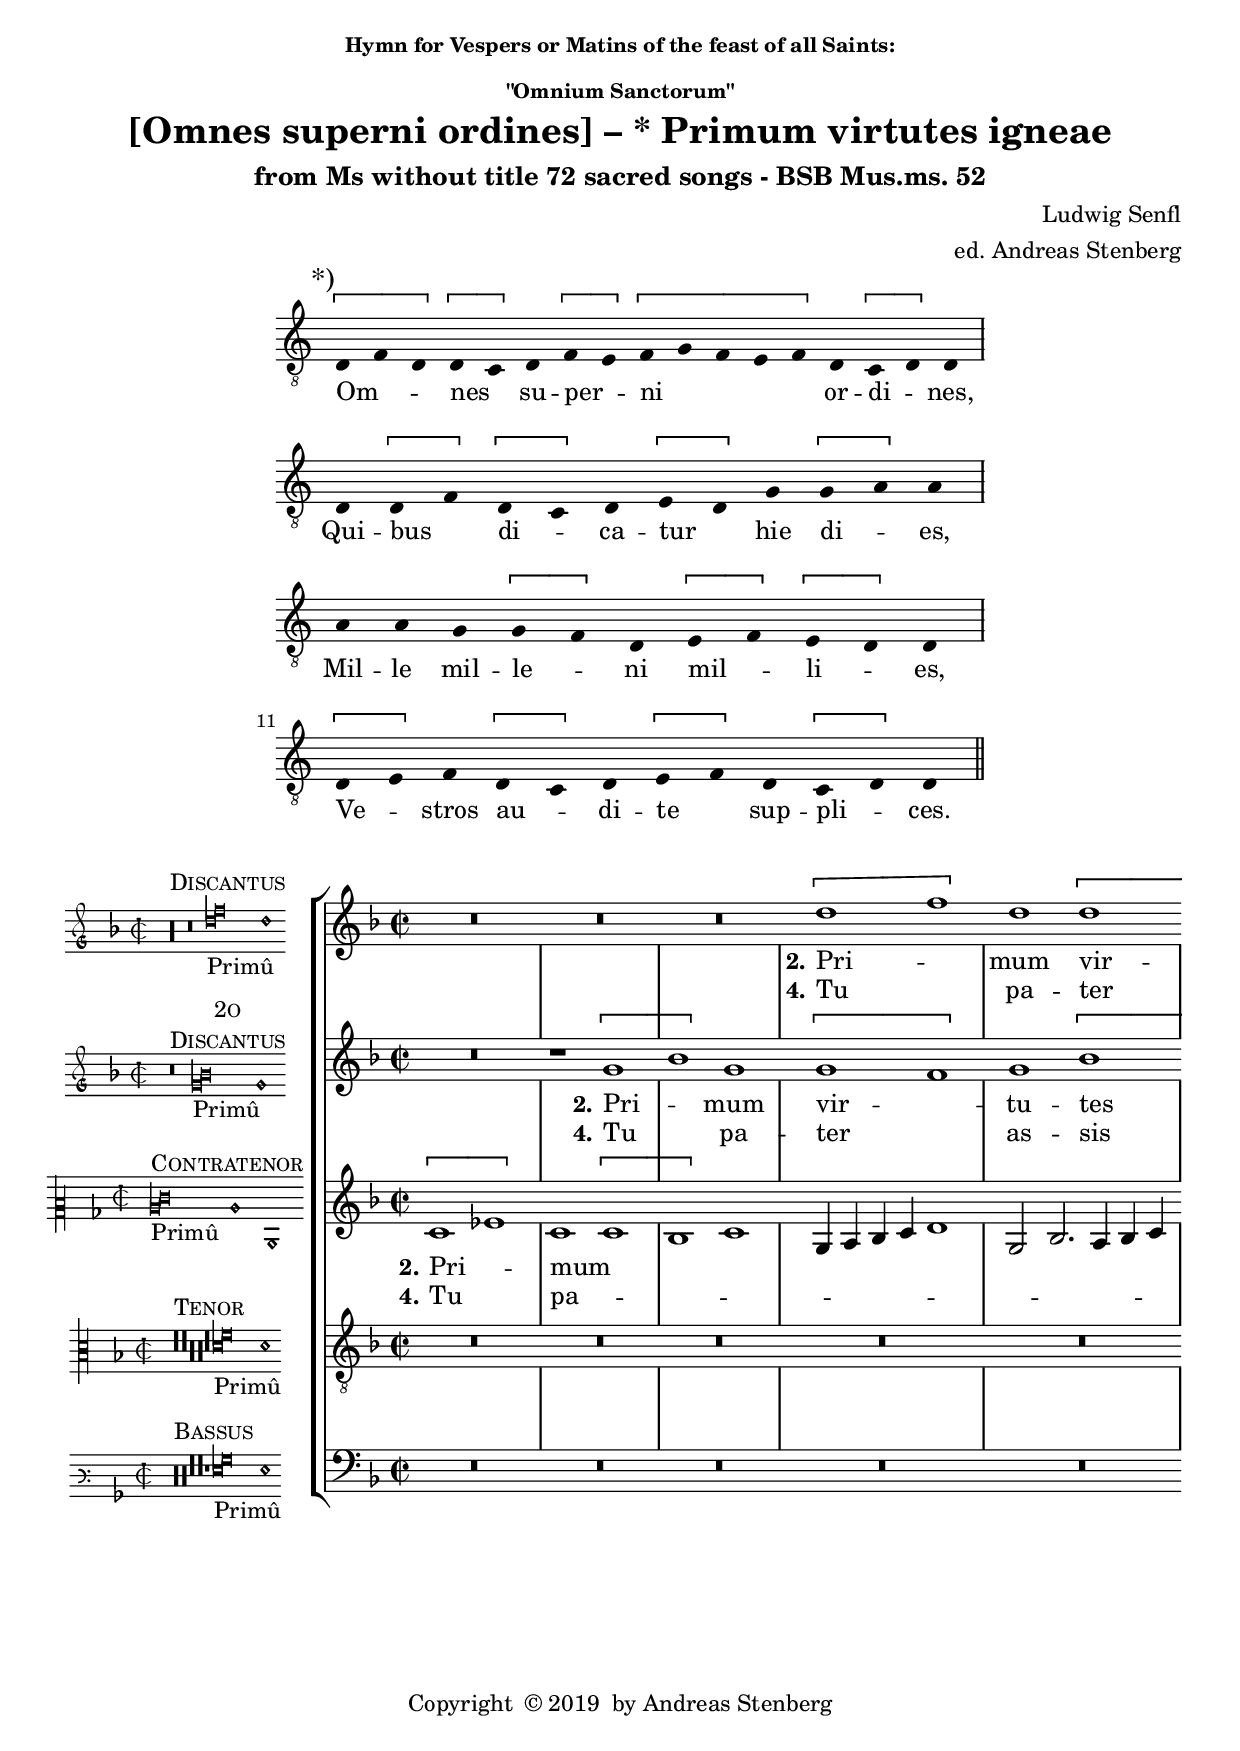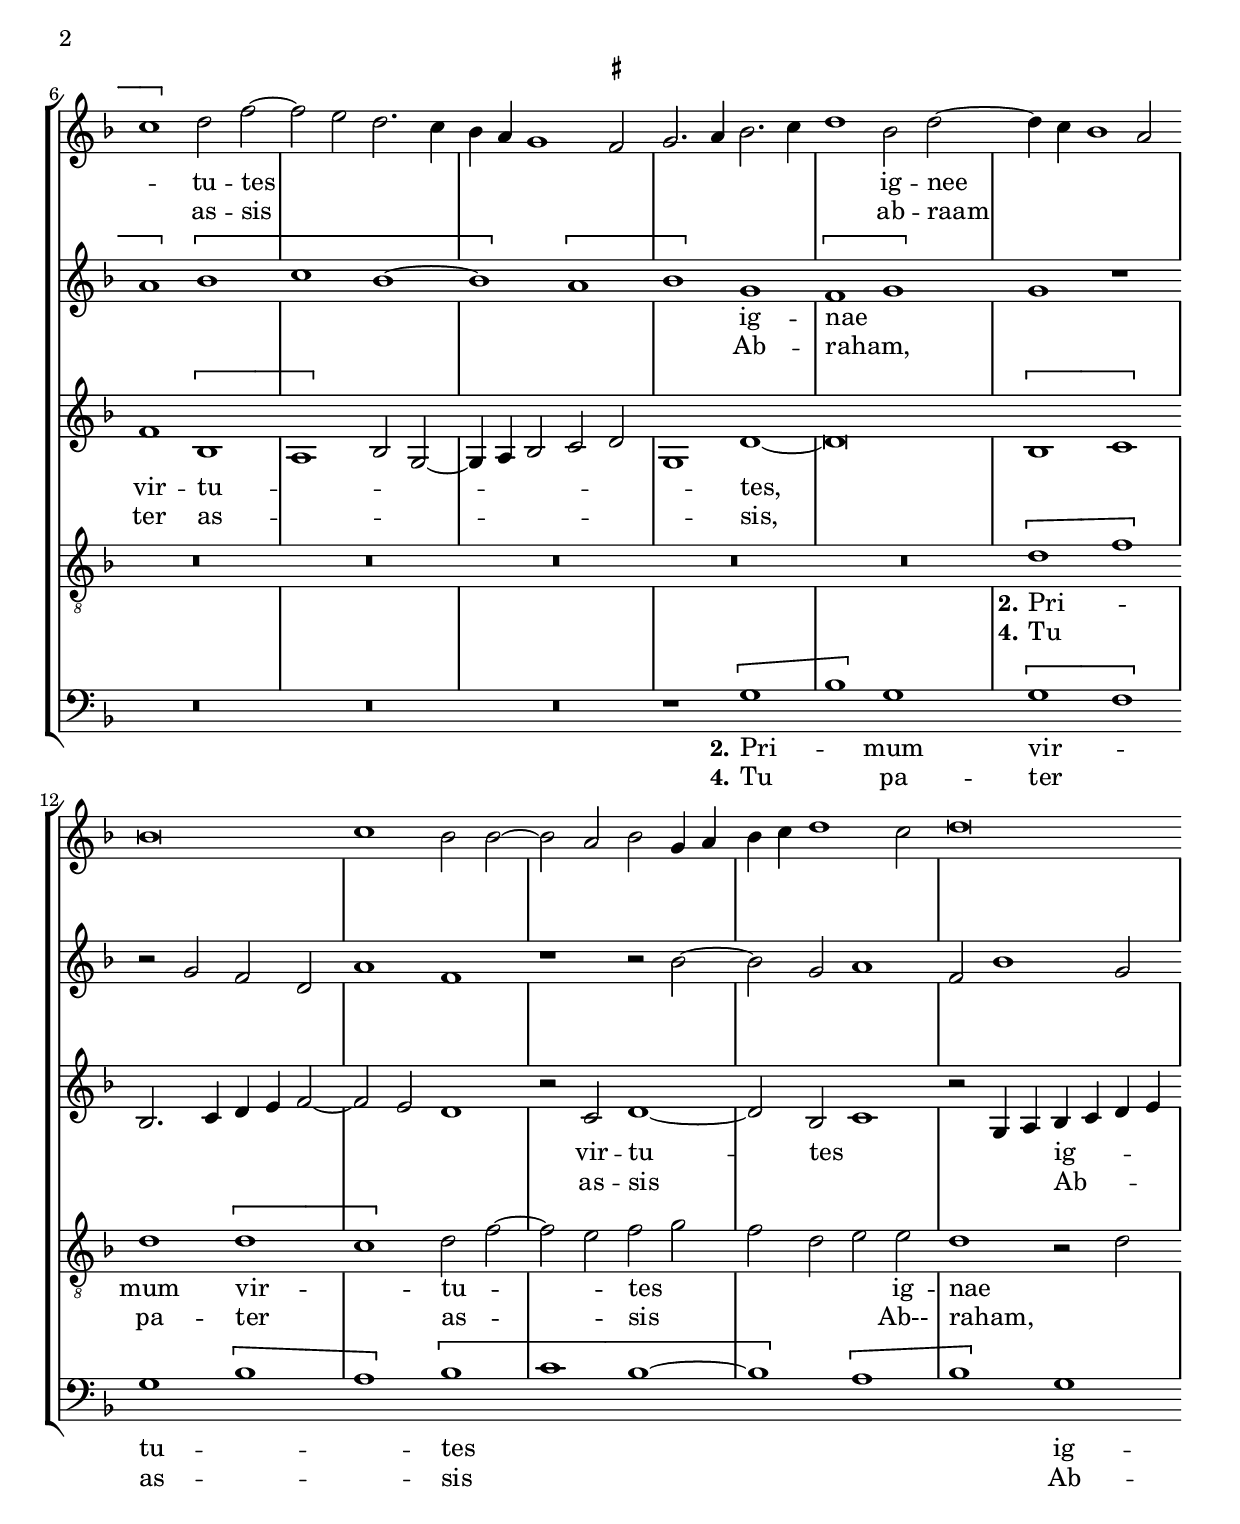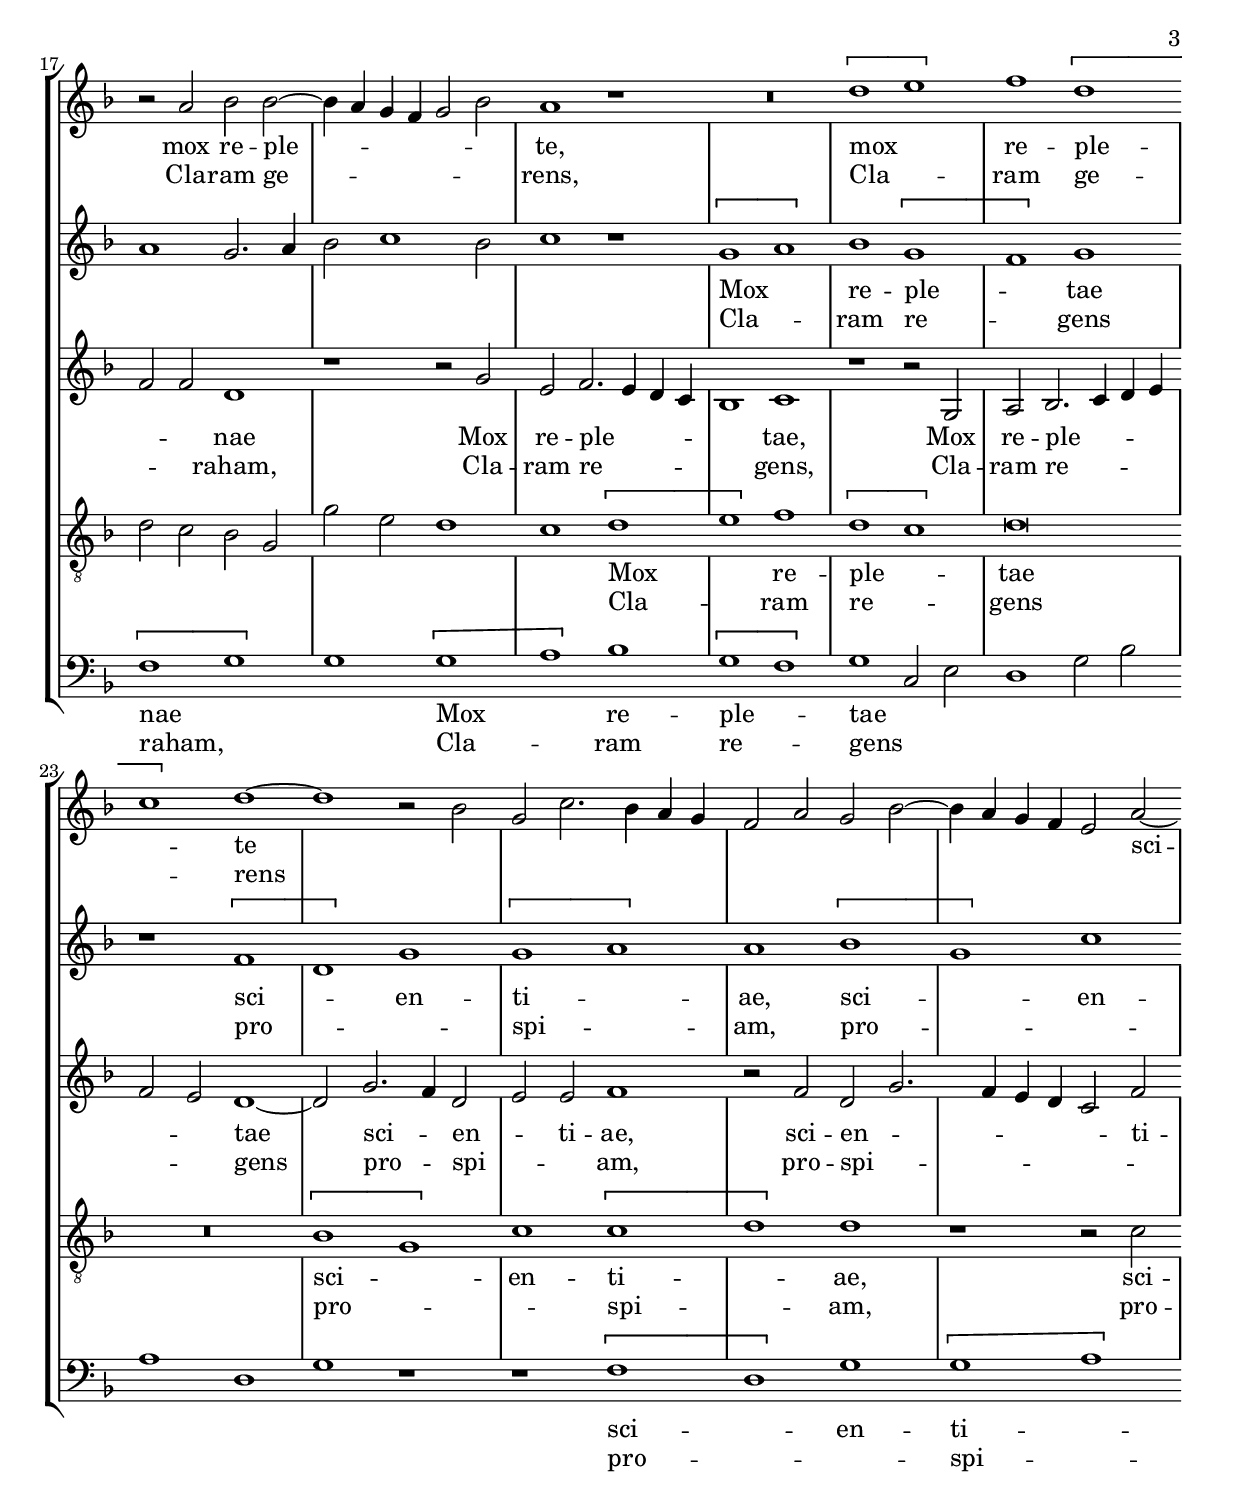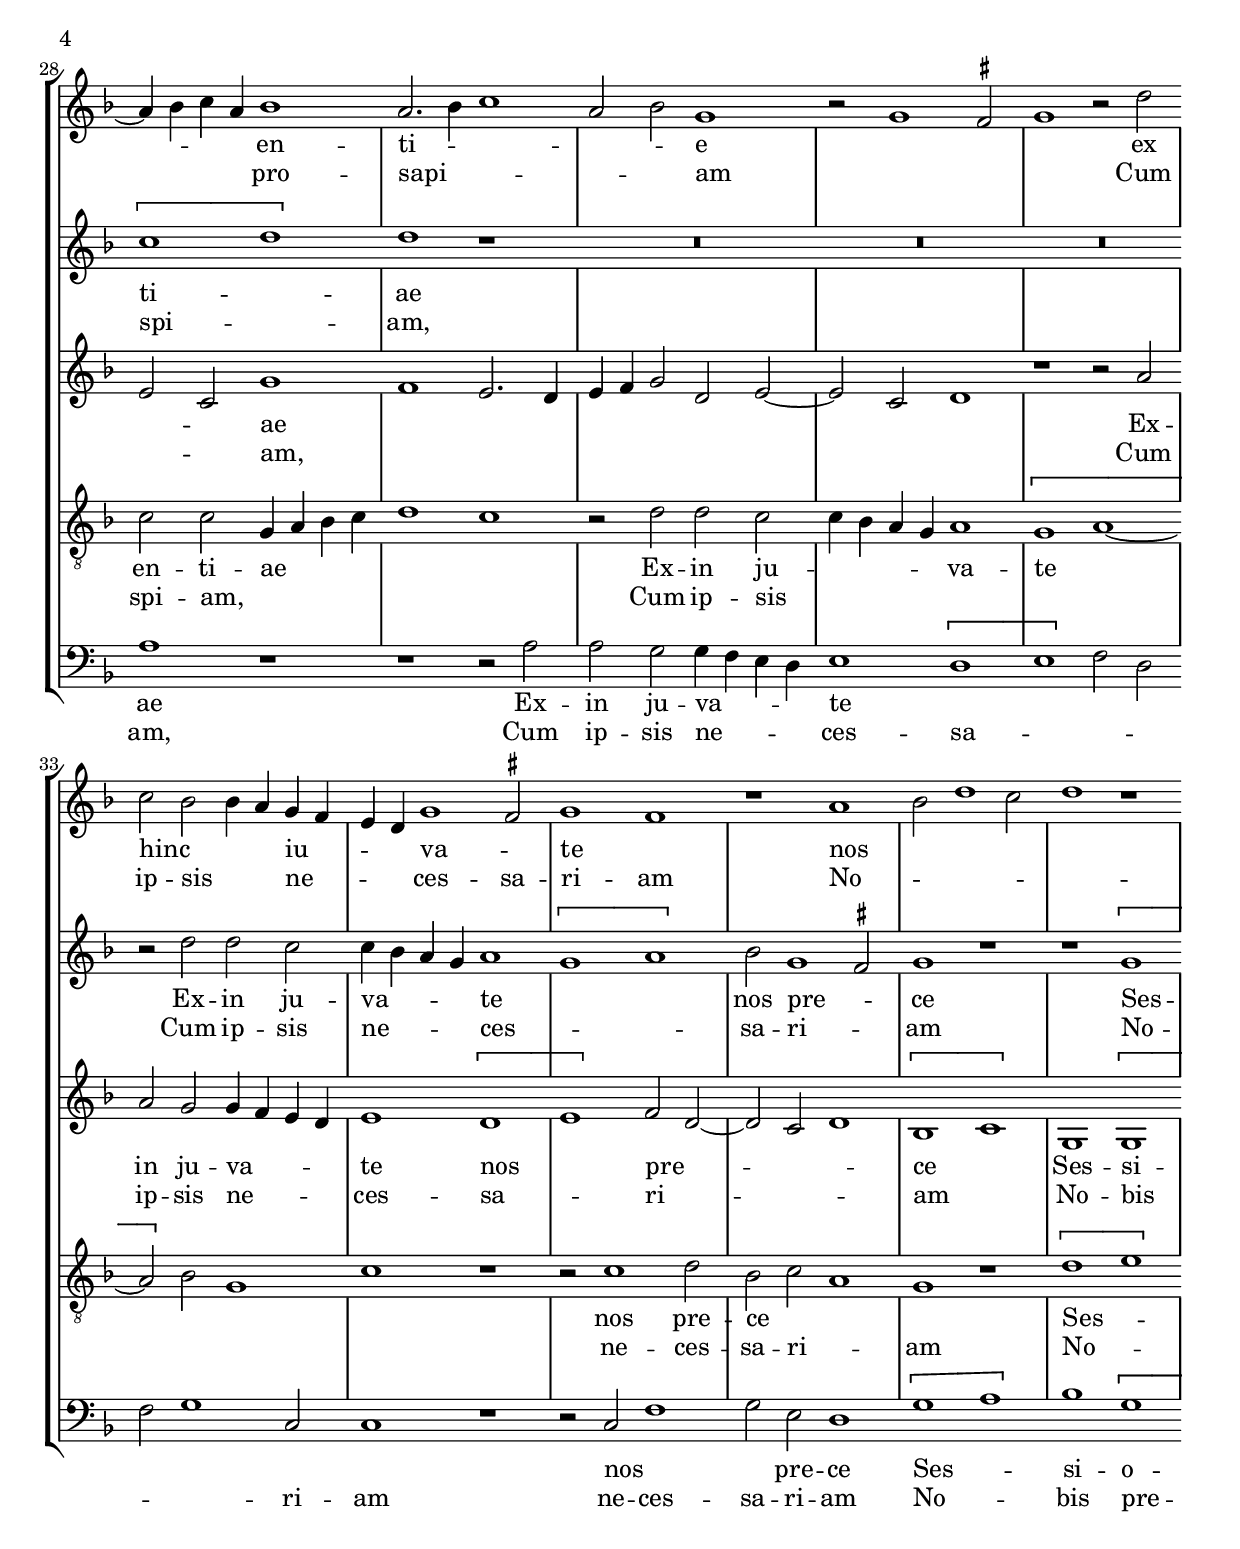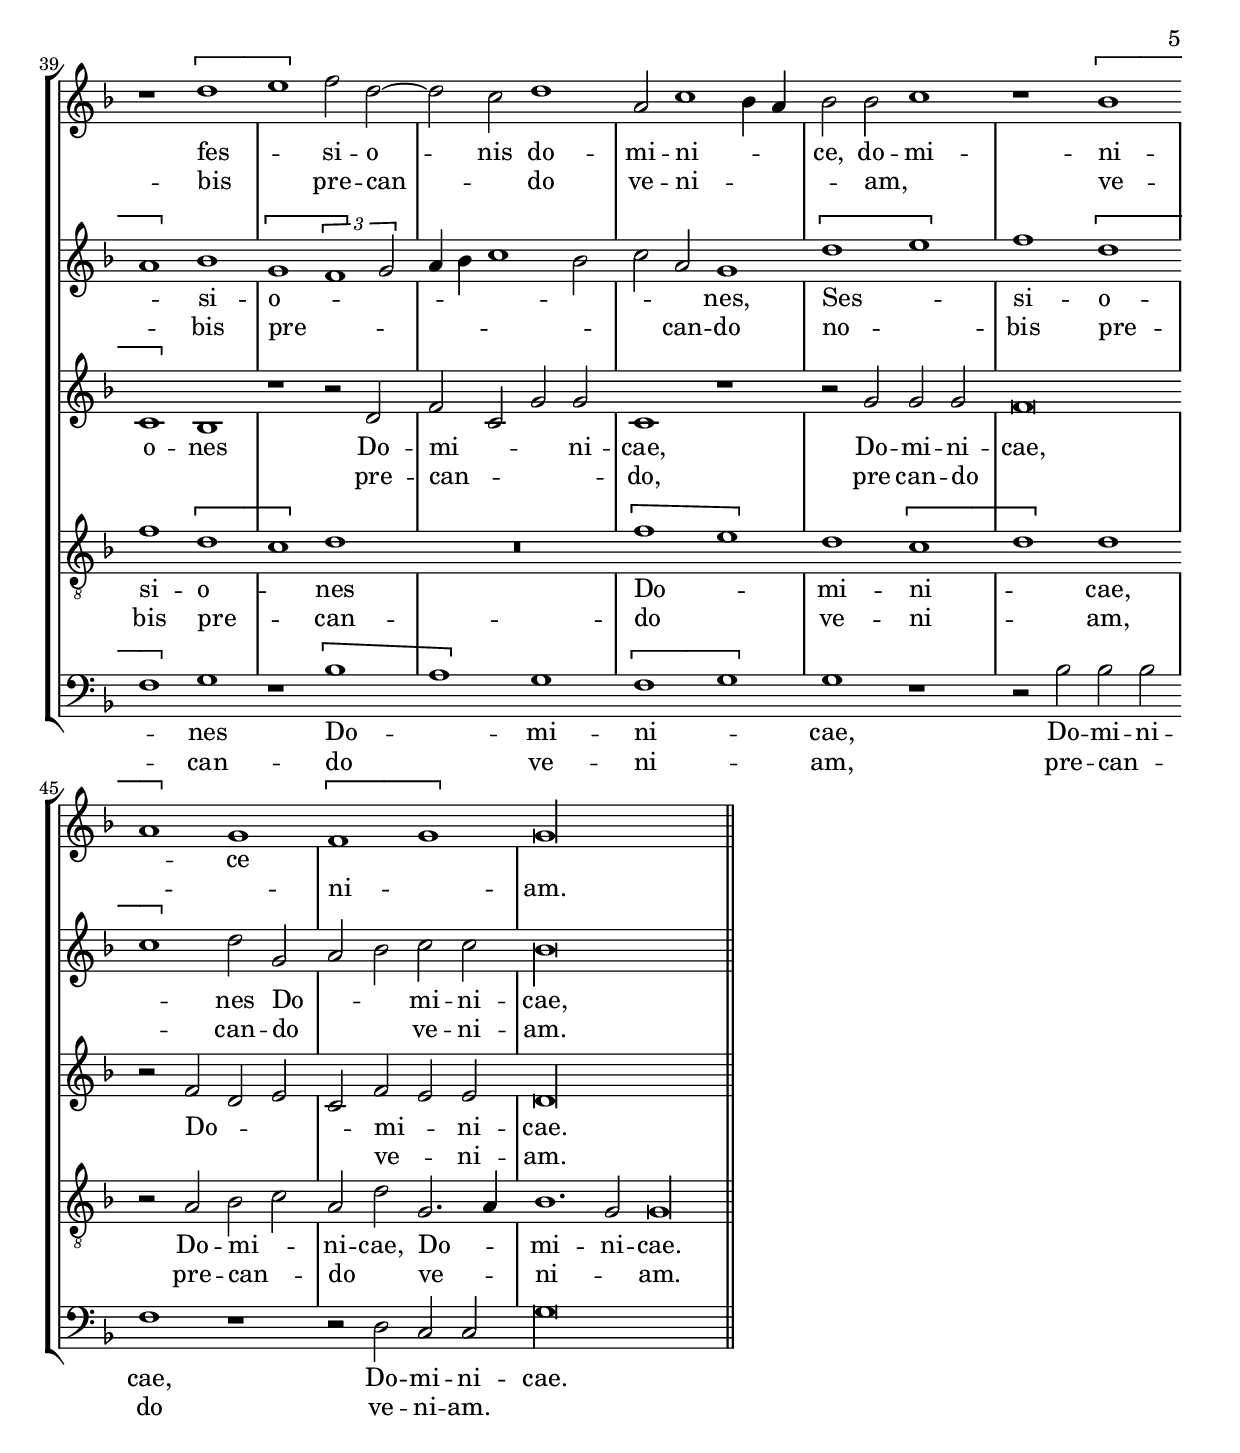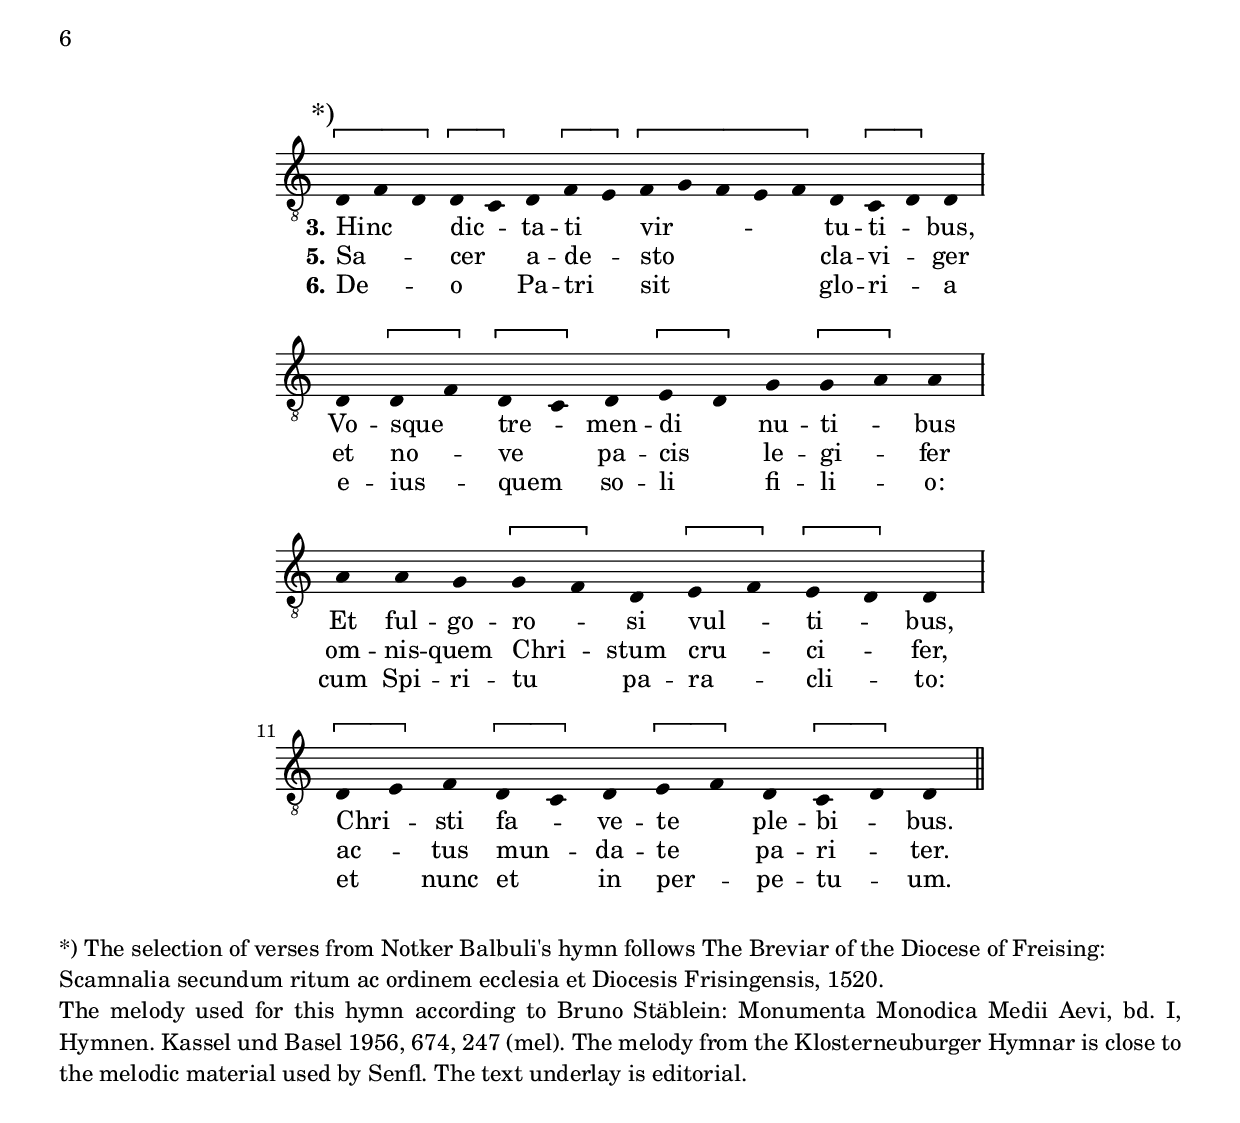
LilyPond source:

\version "2.18.0"
\include "deutsch.ly"
#(append! supported-clefs '(("mensural-f3" . ("clefs.mensural.f" 0 0))))
#(append! supported-clefs '(("petrucci-g3" . ("clefs.petrucci.g" 0 1))))
ficta = \once \set suggestAccidentals =##t
virga =
\once \override NoteHead.style = #'hufnagel.virga

lpes =
\once \override NoteHead.style = #'hufnagel.lpes

virgaL = \tweak extra-offset #'(-3.5 . 0)   \once \override NoteHead.style = #'hufnagel.virga


virgula = {
  \once \override BreathingSign.text = #(make-musicglyph-markup "scripts.rcomma")
  \once \override BreathingSign.font-size = #-2

  % Workaround: add padding.  Correct fix would be spacing engine handle this.
  \once \override BreathingSign.minimum-X-extent = #'(-0.8.0 . 0.0)
  \once \override BreathingSign.minimum-Y-extent = #'(-2.5 . 2.5)

  \breathe
}
caesura = {
  \once \override BreathingSign.text = #(make-musicglyph-markup "scripts.rvarcomma")
  \once \override BreathingSign.font-size = #-2

  % Workaround: add padding.  Correct fix would be spacing engine handle this.
  \once \override BreathingSign.minimum-X-extent = #'(-0.8.0 . 0.0)
  \once \override BreathingSign.minimum-Y-extent = #'(-2.5 . 2.5)

  \breathe
}
divisioMinima = {
  \once \override BreathingSign.stencil = #ly:breathing-sign::divisio-minima

  % Workaround: add padding.  Correct fix would be spacing engine handle this.
  \once \override BreathingSign.minimum-X-extent = #'(-0.8.0 . 0.0)
  \once \override BreathingSign.minimum-Y-extent = #'(-2.5 . 2.5)

  \breathe
}
divisioMaior = {
  \once \override BreathingSign.stencil = #ly:breathing-sign::divisio-maior
  \once \override BreathingSign.Y-offset = #0

  % Workaround: add padding.  Correct fix would be spacing engine handle this.
  \once \override BreathingSign.minimum-X-extent = #'(-0.8.0 . 0.0)
  \once \override BreathingSign.minimum-Y-extent = #'(-2.5 . 2.5)

  \breathe
}
divisioMaxima = {
  \once \override BreathingSign.stencil = #ly:breathing-sign::divisio-maxima
  \once \override BreathingSign.Y-offset = #0

  % Workaround: add padding.  Correct fix would be spacing engine handle this.
  \once \override BreathingSign.minimum-X-extent = #'(-0.8.0 . 0.0)
  \once \override BreathingSign.minimum-Y-extent = #'(-2.5 . 2.5)

  \breathe
}
finalis = {
  \once \override BreathingSign.stencil = #ly:breathing-sign::finalis
  \once \override BreathingSign.Y-offset = #0

  % Workaround: add padding.  Correct fix would be spacing engine handle this.
  \once \override BreathingSign.minimum-X-extent = #'(-0.8.0 . 0.0)
  \once \override BreathingSign.minimum-Y-extent = #'(-2.5 . 2.5)

  \breathe
}

\header {
  title = \markup {
    \center-column {
      \small "Hymn for Vespers or Matins of the feast of all Saints:"
      \small "\"Omnium Sanctorum\""
      "[Omnes superni ordines] – * Primum virtutes igneae"
      %      "Wann er zu nacht"
      \vspace #0.5
    }
  }
  subtitle = \markup {
    \center-column {
      "from Ms without title 72 sacred songs - BSB Mus.ms. 52"
    }
  }
  composer = "Ludwig Senfl"
  arranger = "ed. Andreas Stenberg"
  poet = ""
  meter =""
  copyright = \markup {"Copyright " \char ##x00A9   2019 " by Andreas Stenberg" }
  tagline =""
}

chant = \relative c  {
  \override Staff.Slur.transparent =##t
  \clef "G_8"
  \key c \major
  \mark \markup { "*)" }
  \[d4( f d)\]
  \[d4( c4)\] d \[f4( e4)\] \[f4( g4 f4 e4 f4)\] d4 \[c4( d4)\] d
  \divisioMaxima
  \break
  \bar ""
  d \[d4( f4)\] \[d4( c4)\] d4 \[e4( d4)\] g \[g4( a4)\] a4
  \divisioMaxima
  \break
  \bar ""
  a4 a4 g4 \[g4( f4)\] d4 \[e4( f4)\] \[e4( d4)\] d4
  \divisioMaxima
  \break
  \bar ""
  \[d4( e4)\] f4 \[d4( c4)\] d4 \[e4( f4)\] d4 \[c4( d4)\] d4
  \finalis
}

verba = \lyricmode {
  Om -- nes su -- per -- ni or -- di -- nes,
  Qui -- bus di -- ca -- tur hie di -- es,
  Mil -- le mil -- le -- ni mil -- li -- es,
  Ve -- stros au -- di -- te sup -- pli -- ces.
}

\markup {
  \column {
    \fill-line {
      \score {
        \new Staff <<
          \new Voice = "melody" \chant
          \new Lyrics = "one" \lyricsto melody \verba
        >>
        \layout {
          indent = #0.0
          line-width = #120
          ragged-last = ##f
          \context {
            \Staff
            \remove "Time_signature_engraver"
            \remove "Bar_engraver"
          }
          \context {
            \Voice
            \remove "Stem_engraver"
          }
        }
      }
    }
    \vspace #1.5
  }
}
global = {
  \key f \major
}

sopMusic = \relative c'' {

  \set Score.tempoHideNote = ##t
  \tempo 2 = 86
  \time 2/2
  \set Timing.measureLength = #(ly:make-moment 4/2)
  \override Staff.BarLine.transparent = ##t
  R\breve*3
  \[d1( f1)\]
  d1 \[d1(
  c1)\] d2 f2~(
  f2 e2 d2. c4
  b4 a4 g1 \ficta fis2 		%% end of first line in orig Ms.
  g2. a4 b2. c4
  d1) b2 d2~(
  d4 c4 b1 a2
  b\breve
  c1 b2 b2~
  b2 a2 b2 g4 a4
  b4 c4 d1 c2
  d\breve)		%% end of second line (last on first page).
  r2 a2 b2 b2~(
  b4 a4 g4 f4 g2 b2)
  a1) r1
  R\breve
  \[d1( e1)\]
  f1 \[d1(
  c1)\] 			%% end of third line (first on second page).
  d1~(
  d1 r2 b2
  g2 c2. b4 a4 g4
  f2 a2 g2 b2~
  b4 a4 g4 f4 e2) a2~(
  a4 b4 c4 a4) b1			%% end of fourth line (last on second page).
  a2.( b4 c1
  a2 b2) g1(
  r2 g1 \ficta fis2
  g1)  r2 d'2
  c2( b2 		%% end of fifth line (first on third page).
  b4 a4) g4( f4
  e4 d4) g1( \ficta fis2)
  g1( f1)
  r1 a1(
  b2 d1 c2		%% end of sixth line (last on third page).
  d1) r1
  r1 \[d1(
  e1)\] f2 d2~
  d2 c2 d1
  a2 c1( b4 a4)		%% end of sewenth line (first on fourth page).
  b2 b2 c1
  r1 \[b1(
  a1)\] g1
  \[f1( g1)\]
  \cadenzaOn
  g\longa
  \revert Staff.BarLine.transparent
  \bar "||"
}
sopWords = \lyricmode {
  \set stanza = "2."
  %  Pri -- mum vir -- tu -- tes ig -- nae
  %Mox re -- ple -- tae, Mox re -- ple -- tae sci -- en -- ti -- ae
  %Ex -- in ju -- va -- te nos pre -- ce
  %Ses -- si -- o -- nes Do -- mi -- ni -- cae, Do -- mi -- ni -- cae.

  Pri -- mum vir -- tu -- tes ig -- nee
  mox re -- ple -- te, mox re -- ple --
  te sci -- en --
  ti -- e ex hinc
  iu -- va -- te nos
  fes -- si -- o -- nis do -- mi -- ni -- ce,
  do -- mi -- ni -- ce
}
sopWords_II = \lyricmode {
  \set stanza = "4."
  Tu pa -- ter as -- sis ab -- raam
  Cla -- ram ge -- rens, Cla -- ram ge -- rens _ pro -- sapi -- am
  \set ignoreMelismata =##t
  Cum ip -- sis _ _ ne -- _ _ _ ces -- sa -- ri -- am
  \set ignoreMelismata =##f
  No -- bis pre -- can --  _ do ve -- ni -- _ am, _ ve -- _ ni -- am.

  Tu pa -- ter as -- sis Ab -- raham,
  Cla -- ram re -- gens, Cla -- ram re -- gens _ pro -- spi -- am,
  \set ignoreMelismata =##t
  Cum ip -- sis _ _ ne -- _ _ _ ces -- sa -- ri -- am
  \set ignoreMelismata =##f
  _ No -- bis pre -- _ can -- _ do ve -- ni -- am, ve -- ni -- am.
}
altoMusic = \relative c' {
  \override Staff.BarLine.transparent = ##t
  R\breve*1
  r1 \[g'1(
  b1)\] g1
  \[g1( f1)\]
  g1 \[b1(
  a1\] \[b1
  c1 b1~
  b1\] \[a1
  b1)\] g1		%% end of first line in orig.
  \[f1( g1\]
  g1 r1
  r2 g2 f2 d2
  a'1 f1
  r1 r2 b2~
  b2 g2 a1
  f2 b1 g2		%% end of second line.
  a1 g2. a4
  b2 c1 b2
  c1) r1
  \[g1( a1)\]
  b1 \[g1(
  f1)\]  g1		%% end of third line (first on second page).
  r1 \[f1(
  d1)\] g1
  \[g1( a1)\]
  a1 \[b1(
  g1)\] c1
  \[c1( d1)\] 		%% end of fourth line (last on second page).
  d1 r1
  R\breve*3
  r2 d2 d2 c2
  c4( b4 a4 g4) a1(
  \[g1 a1)\]		%% end of fifth line (first on third page).
  b2 g1( \ficta fis2)
  g1 r1			%% end of sixth line line (last on third page).
  r1 \[g1(
  a1)\] b1
  \[g1( \tuplet 3/2 { f1\] g2 }
  a4 b4 c1 b2
  c2 a2) g1
  \[d'1( e1)\]		%% end of sewenth line (first on fourth page).
  f1 \[d1(
  c1)\] d2 g,2(
  a2 b2) c2 c2
  b\longa
  \revert Staff.BarLine.transparent
}
altoWords = \lyricmode {
  \set stanza = "2."
  Pri -- mum vir -- tu -- tes ig -- nae
  Mox re -- ple -- tae sci -- en -- ti -- ae, sci -- en -- ti -- ae
  Ex -- in ju -- va -- te nos pre -- ce
  Ses -- si -- o -- nes, Ses -- si -- o -- nes Do -- mi -- ni -- cae, Do -- mi -- ni -- cae.

  Pri -- mum vir -- tu -- tes ig -- nee
  mor re -- ple -- te
  sci -- en -- ti -- e, sci -- en -- ti --
  e er hinc iu -- va -- te
  nos pce
}
altoWords_II = \lyricmode {
  \set stanza = "4."
  Tu pa -- ter as -- sis Ab -- raham,
  Cla -- ram re -- gens pro -- _ spi -- am, pro -- _ spi -- am,
  Cum ip -- sis ne -- ces -- sa -- ri -- am
  No -- bis
  \set ignoreMelismata =##t
  pre -- _ _ _ _ _ _ _ can -- do
  \set ignoreMelismata =##f
  no -- bis pre -- can -- do
  ve -- ni -- am.
}
tenorMusic = \relative c' {
  \clef "G"
  \override Staff.BarLine.transparent = ##t
  \[c1( es1)\]
  c1( \[c1
  b1\] c1
  g4 a4 b4 c4 d1
  g,2 b2. a4 b4 c4)		%% end of first line in orig.
  f1 \[b,1(
  a1\] b2 g2~
  g4 a4 b2 c2 d2
  g,1) d'1~(
  d\breve
  \[b1 c\]
  b2. c4 d4 e4 f2~
  f2 e2 d1)			%% end of second line.
  r2 c2 d1~
  d2 b2( c1
  r2 g4 a4) b4( c4 d4 e4	%% end of third line (last on first page).
  f2 f2) d1
  r1 r2 g2
  e2 f2.( e4 d4 c4
  b1) c1
  r1 r2 g2			%5 end of fourth line (first on second page).
  a2 b2.( c4 d4 e4
  f2 e2) d1~
  d2 g2.( f4) d2(
  e2) e2 f1
  r2 f2			%% end of fifth line
  d2( g2. f4 e4 d4
  c2) f2( e2 c2)
  g'1(				%% end of sixth line (last on second page).
  f1 e2. d4
  e4 f4 g2 d2 e2~
  e2 c2 d1)
  r1 r2 a'2			%% end of sewenth line (first on third page.)
  a2 g2 g4( f4 e4 d4)
  e1 \[d1(
  e1)\] f2( d2~
  d2 c2 d1)
  \[b1( c1)\]			%5 end of eight line (last on third page).
  g1 \[g1
  c1\] b1
  r1 r2 d2
  f2( c2 g'2) g2
  c,1 r1
  r2 g'2 g2 g2			%% end of ninth line (first on fourth page).
  f\breve
  r2 f2( d2 e2
  c2) f2( e2) e2
  d\longa
  \revert Staff.BarLine.transparent
}
tenorWords = \lyricmode {
  \set stanza = "2."
  Pri -- mum vir -- tu -- tes, vir -- tu -- tes ig -- nae
  Mox re -- ple -- tae, Mox re -- ple -- tae sci -- en -- ti -- ae, sci -- en -- ti -- ae
  Ex -- in ju -- va -- te nos pre -- ce
  Ses -- si -- o -- nes Do -- mi -- ni -- cae, Do -- mi -- ni -- cae, Do -- mi -- ni -- cae.

  Pri -- mum vir -- tu -- tes,
  vir -- tu -- tes ig --
  ne -- e
  mor re -- ple -- te,  mor
  re -- ple -- te sci -- en -- ti -- e, sci --
  en -- ti -- e
}
tenorWords_II = \lyricmode {
  \set stanza = "4."
  Tu pa -- ter as -- sis, as -- sis _ Ab -- raham,
  Cla -- ram re -- gens, Cla -- ram re -- gens pro -- spi -- _ am,
  pro -- spi --  _ am,
  Cum ip -- sis ne -- ces -- sa -- ri -- am
  No -- bis _ _ pre -- can -- _ do, pre can -- do
  _ _ ve -- ni -- am.
}
tenorIIMusic = \relative c' {
  \clef "G_8"
  \override Staff.BarLine.transparent = ##t
  R\breve*10
  \[d1( f1)\]
  d1 \[d1(
  c1)\] d2( f2~
  f2 e2) f2( g2		%% end of first line in orig.
  f2 d2 e2) e2
  d1( r2 d2			%% end of second line (last on first page in orig.)
  d2 c2 b2 g2
  g'2 e2 d1
  c1) \[d1(
  e1)\] f1
  \[d1( c1)\]
  d\breve
  R\breve			%% end of third line (first on second page).
  \[b1( g1)\]
  c1 \[c1(
  d1)\] d1
  r1 r2 c2
  c2 c2 g4( a4 b4 c4		%% end of fourth line (last on second page).
  d1 c1)
  r2 d2 d2 c2(
  c4 b4 a4 g4) a1
  \[g1( a1~
  a2\] b2 g1			%% end of fifth line (first on third page).
  c1) r1
  r2 c1 d2
  b2( c2 a1
  g1) r1			%% end of sixth line (last on third page).
  \[d'1( e1)\]
  f1 \[d1(
  c1)\] d1
  R\breve
  \[f1( e)\]
  d1 \[c1(
  d1)\] d1			%% end of sewenth line (fist on fourth page).
  r2 a2 b2( c2)
  a2 d2 g,2.( a4)
  b1. g2
  g\longa*1/2
  \revert Staff.BarLine.transparent
}
tenorIIWords = \lyricmode {
  \set stanza = "2."
  Pri -- mum vir -- tu -- tes ig -- nae
  Mox re -- ple -- tae sci -- en -- ti -- ae, sci -- en -- ti -- ae
  Ex -- in ju -- va -- te nos pre -- ce
  Ses -- si -- o -- nes Do -- mi -- ni -- cae, Do -- mi -- ni -- cae, Do -- mi -- ni -- cae.

  Pri -- mum vir -- tu -- tes ig --
  ne -- e mor re -- ple -- te, mor
  re -- ple -- te sci -- en -- ti -- e, sci --
  en -- ti -- e
}
tenorIIWords_II = \lyricmode {
  \set stanza = "4."
  Tu pa -- ter as -- sis Ab-- raham,
  Cla -- ram re -- gens pro -- _ spi -- am, pro -- spi -- am, _
  Cum ip -- sis _ _ \set ignoreMelismata =##t ne -- ces -- sa -- ri -- _ am \set ignoreMelismata =##f
  No -- bis pre -- can -- do ve -- ni -- am, pre -- can -- do _ ve -- ni -- _ am.
}
bassMusic = \relative c' {
  \override Staff.BarLine.transparent = ##t
  R\breve*8
  r1 \[g1(
  b1)\] g1
  \[g1( f1)\]
  g1( \[b1
  a1)\]				%% end of first line in Ms.
  \[b1(
  c1 b1~
  b1\] \[a1
  b1)\] g1			%% end of second line (last on first page.)
  \[f1( g1\]
  g1) \[g1(
  a1)\] b1
  \[g1( f1)\]
  g1( c,2 e2
  d1 g2 b2			%% end of third line (first on second page.)
  a1 d,1
  g1) r1
  r1 \[f1(
  d1)\] g1
  \[g1( a1)\]
  a1 r1				%% end of fourth line (last on second page).
  r1 r2 a2
  a2 g2 g4( f4 e4 d4)
  e1( \[d1
  e1\] f2 d2			%% end of fifth line (first on third page).
  f2 g1 c,2
  c1) r1
  r2 c2( f1
  g2) e2 d1
  \[g1( a1)\]			%% end of sixth line (last on third page).
  b1 \[g1(
  f1)\] g1
  r1 \[ b1(
  a1)\] g1
  \[f1( g1)\]
  g1 r1				%% end of sewenth line (first on fourth page).
  r2 b2 b2 b2
  f1 r1
  r2 d2 c2 c2
  g'\longa
  \revert Staff.BarLine.transparent
}
bassWords = \lyricmode {
  \set stanza = "2."
  Pri -- mum vir -- tu -- tes ig -- nae
  Mox re -- ple -- tae sci -- en -- ti -- ae
  Ex -- in ju -- va -- te nos pre -- ce
  Ses -- si -- o -- nes Do -- mi -- ni -- cae, Do -- mi -- ni -- cae, Do -- mi -- ni -- cae.

  Pri -- mum vir -- tu -- tes ig -- ne -- e
  mor re -- ple -- te sci -- en -- ti -- e
  er hinc iü -- va -- te
  nos pce -- se
}
bassWords_II = \lyricmode {
  \set stanza = "4."
  Tu pa -- ter as -- sis Ab -- raham,
  Cla -- ram re -- gens pro -- _ spi -- am,
  Cum ip -- sis ne -- \set ignoreMelismata =##T ces -- sa -- _ _ _ _ _ ri -- am
  ne -- ces -- sa -- ri -- am
  \set ignoreMelismata =##f
  No -- bis pre -- can -- do ve -- ni -- am,
  pre -- can -- _ do ve -- ni -- am.
}
incipitDiscantus = \markup {
  \score {
    {
      %      \set Staff.instrumentName = #"Tenor "
      \override NoteHead.style = #'neomensural
      \override Rest.style = #'neomensural
      \override Staff.TimeSignature.style = #'mensural
      \cadenzaOn
      \clef "petrucci-g"
      \key f \major
      \time 2/2

      r\longa^\markup { \smallCaps"Discantus"}
      r\breve
      \[d''1 _"Primû" f''1\]
      d''1
    }
    \layout {
      \context {
        \Voice
        \remove "Ligature_bracket_engraver"
        \consists "Mensural_ligature_engraver"
      }
      line-width = 4.5\cm
    }
  }
}


incipitAltus = \markup {
  \score {
    {
      %      \set Staff.instrumentName = #"Tenor "
      \override NoteHead.style = #'neomensural
      \override Rest.style = #'neomensural
      \override Staff.TimeSignature.style = #'mensural
      \cadenzaOn
      \clef "petrucci-g"
      \key f \major
      \time 2/2
      r\breve^\markup {
        \center-column {
          \smallCaps "2o"
          \smallCaps"Discantus" }
      }
      \[g'1_"Primû"
      b'1\] g'1
    }
    \layout {
      \context {
        \Voice
        \remove "Ligature_bracket_engraver"
        \consists "Mensural_ligature_engraver"
      }
      line-width = 4.5\cm
    }
  }
}


incipitTenor = \markup {
  \score {
    {
      %      \set Staff.instrumentName = #"Tenor "
      \override NoteHead.style = #'neomensural
      \override Rest.style = #'neomensural
      \override Staff.TimeSignature.style = #'mensural
      \cadenzaOn
      \clef "petrucci-c2"
      \key f \major
      \time 2/2
      \[c'1
      ^\markup \smallCaps"Contratenor"
      _"Primû"
      e'1 \] c'1
      c1
    }
    \layout {
      \context {
        \Voice
        \remove "Ligature_bracket_engraver"
        \consists "Mensural_ligature_engraver"
      }
      line-width = 5.0\cm
    }
  }
}
incipitTenorII = \markup {
  \score {
    {
      %      \set Staff.instrumentName = #"Tenor "
      \override NoteHead.style = #'neomensural
      \override Rest.style = #'neomensural
      \override Staff.TimeSignature.style = #'mensural
      \cadenzaOn
      \clef "petrucci-c3"
      \key f \major
      \time 2/2
      e'\maxima \rest ^\markup \smallCaps"Tenor"
      c'\maxima \rest
      e'\longa \rest
      \[d'1_"Primû"
      f'1\]
      d'1
    }
    \layout {
      \context {
        \Voice
        \remove "Ligature_bracket_engraver"
        \consists "Mensural_ligature_engraver"
      }
      line-width = 5.0\cm
    }
  }
}

incipitBassus = \markup {
  \score {
    {
      %      \set Staff.instrumentName = #"Tenor "
      \override NoteHead.style = #'neomensural
      \override Rest.style = #'neomensural
      \override Staff.TimeSignature.style = #'mensural
      \cadenzaOn
      \clef "mensural-f3"
      \key f \major
      \time 2/2
      f\maxima \rest^\markup \smallCaps"Bassus"
      a\maxima \rest
      f1\rest
      \[g1_"Primû" b\]
      g1
    }
    \layout {
      \context {
        \Voice
        \remove "Ligature_bracket_engraver"
        \consists "Mensural_ligature_engraver"
      }
      line-width = 4.5\cm
    }
  }
}

%% for print
\score {
  <<
    \new StaffGroup \with {
      \override VerticalAxisGroup.staff-staff-spacing = #'((basic-distance . 12))
    } <<
      \new Staff = treble <<
        \set Staff.instrumentName = \incipitDiscantus
        \new Voice = "sopranos" {
          \set  Staff.midiInstrument ="choir aahs"
          %	\voiceOne
          << \global \sopMusic >>
        }
      >>
      \new Lyrics = sopranos { s1 }
      \new Lyrics = sopranos_II { s1 }

      \new Staff = "medius" <<
        \set Staff.instrumentName = \incipitAltus

        \new Voice = "altos" {
          %	\voiceTwo
          \set  Staff.midiInstrument ="choir aahs"
          << \global \altoMusic >>
        }
      >>

      \new Lyrics = "altos" { s1 }
      \new Lyrics = "altos_II" { s1 }

      \new Staff = tenors <<
        \set Staff.instrumentName = \incipitTenor

        \clef "treble"
        \new Voice = "tenors" {
          \set  Staff.midiInstrument ="choir aahs"
          %	\voiceOne
          << \global \tenorMusic >>
        }
      >>

      \new Lyrics = "tenors" { s1 }
      \new Lyrics = "tenors_II" { s1 }

      \new Staff = tenorsII <<
        \set Staff.instrumentName = \incipitTenorII

        \clef "treble"
        \new Voice = "tenorsII" {
          \set  Staff.midiInstrument ="choir aahs"
          %	\voiceOne
          << \global \tenorIIMusic >>
        }
      >>
      \new Lyrics = "tenorsII" { s1 }
      \new Lyrics = "tenorsII_II" { s1 }

      \new Staff ="basses" {
        \set Staff.instrumentName = \incipitBassus

        \new Voice = "basses" {
          \set  Staff.midiInstrument ="choir aahs"
          \clef "bass"
          %	\voiceTwo
          << \global \bassMusic >>
        }
      }
    >>
    \new Lyrics = basses { s1 }
    \new Lyrics = basses_II { s1 }

    \context Lyrics = sopranos \lyricsto sopranos \sopWords
    \context Lyrics = sopranos_II \lyricsto sopranos \sopWords_II
    \context Lyrics = altos \lyricsto altos \altoWords
    \context Lyrics = altos_II \lyricsto altos \altoWords_II
    \context Lyrics = tenors \lyricsto tenors \tenorWords
    \context Lyrics = tenors_II \lyricsto tenors \tenorWords_II
    \context Lyrics = tenorsII \lyricsto tenorsII \tenorIIWords
    \context Lyrics = tenorsII_II\lyricsto tenorsII \tenorIIWords_II
    \context Lyrics = basses \lyricsto basses \bassWords
    \context Lyrics = basses_II \lyricsto basses \bassWords_II
  >>
  \layout {
    \context {
      \Score
      % no bars in staves
      %      \override BarLine.transparent = ##t

    }
    % the next three instructions keep the lyrics between the bar lines
    \context {
      \Lyrics
      \consists "Bar_engraver"
      \override BarLine.transparent = ##t
    }
    \context {
      \StaffGroup
      \consists "Separating_line_group_engraver"
    }
    \context {
      \Voice
      % no slurs
      \override Slur.transparent = ##t
      % Comment in the below "\remove" command to allow line
      % breaking also at those barlines where a note overlaps
      % into the next bar.  The command is commented out in this
      % short example score, but especially for large scores, you
      % will typically yield better line breaking and thus improve
      % overall spacing if you comment in the following command.
      %\remove "Forbid_line_break_engraver"
    }
    indent = 4.5\cm
  }

}

verbaII = \lyricmode {
  \set stanza = "3."
  Dum nos coe -- le -- stes Do -- mi -- ni,
  Et prin -- ci -- pes prae -- va -- li -- di,
  Po -- ten -- ti -- a -- que prae -- di -- ti
  Es -- to -- te no -- bis pla -- ci -- di.
}

verbaIII = \lyricmode {
  \set stanza = "3."
  Hinc dic -- ta -- ti vir -- tu -- ti -- bus,
  Vo -- sque tre -- men -- di nu -- ti -- bus
  Et ful -- go -- ro -- si vul -- ti -- bus,
  Chri -- sti fa -- ve -- te ple -- bi -- bus.


}

verbaIV = \lyricmode {
  \set stanza = "5."
  Sa -- cer a -- de -- sto cla -- vi -- ger
  et no -- ve pa -- cis le -- gi -- fer
  om -- nis -- quem  Chri -- stum cru -- ci -- fer,
  ac -- tus mun -- da -- te pa -- ri -- ter.
}

verbaV = \lyricmode {
  \set stanza = "6."
  De -- o Pa -- tri sit glo -- ri -- a
  e -- ius -- quem so -- li fi -- li -- o:
  cum Spi -- ri -- tu pa -- ra -- cli -- to:
  et nunc et in per -- pe -- tu -- um.
}

\markup {
  \column {
    \vspace #1.5
    \fill-line {
      \score {
        \new Staff <<
          \new Voice = "melody" \chant
%          \new Lyrics = "one" \lyricsto melody \verbaII
          \new Lyrics = "two" \lyricsto melody \verbaIII
          \new Lyrics = "tree" \lyricsto melody \verbaIV
          \new Lyrics = "four" \lyricsto melody \verbaV
        >>
        \layout {
          indent = #0.0
          line-width = #120
          ragged-last = ##f
          \context {
            \Staff
            \remove "Time_signature_engraver"
            \remove "Bar_engraver"
          }
          \context {
            \Voice
            \remove "Stem_engraver"
          }
        }
      }
    }
    \vspace #1.5
    \fill-line {
      \hspace #0.2 \justify-string #"*) The selection of verses from Notker Balbuli's hymn follows The Breviar of the Diocese of Freising: 

Scamnalia secundum ritum ac ordinem ecclesia et Diocesis Frisingensis, 1520.

 The melody used for this hymn according to Bruno Stäblein: Monumenta Monodica Medii Aevi, 
bd. I, Hymnen. Kassel und Basel 1956, 674, 247 (mel). The melody from the Klosterneuburger Hymnar is close to 
the melodic material used by Senfl. The text underlay is editorial."

    }
  }
}


\markup {
  \column {
    \fill-line { "The complete hymn according to:" }
    \fill-line { "Thesaurus monumentorum ecclesiasticorum et historicorum ..., Bd.2. Antwerpen 1725,  pag. 218." }
    \vspace #0.5
    \fill-line { "D.P.N Notkeri Balbuli hymnus de omnibus Sanctis antari solitus."
    }
    \vspace #0.5
    \fill-line {
      \column {
        "Omnes superni ordines,"
        "Quibus dicatur hie dies,"
        "Mille milleni millies,"
        "Vestros audite supplices."
        \vspace #0.5
        "Primum virtutes ignae"
        "Mox repletae scientiae"
        "Exin juvate nos prece"
        "Sessiones Dominicae."
        \vspace #0.5
        "Dum nos coelestes Domini,"
        "Et principes praevalidi,"
        "Potentiaque praediti"
        "Estote nobis placidi."
        \vspace #0.5
        "Hinc dictati virtutibus,"
        "Vosque tremendi nutibus"
        "Et fulgorosi vultibus,"
        "Christi favete plebibus."
        \vspace #0.5
        "Omnes quos Dei gratia"
        "Ab hac exemit patria,"
        "Bona donate coelestia,"
        "Nostra laxate crimina."
        \vspace #0.5
        "Tu pater assis Abraham,"
        "Claram regens prospiam,"
        "Cum ipsis necessariam"
        "Nobis precando veniam."
      }
      \column {
        \vspace #0.5
        "Tandem David hymnidicis"
        "Hinc inde stipatus choris,"
        "Pulcher coronis regiis,"
        "Cunctis succure miseris."
        \vspace #0.5
        "Sacer adesto flagitans"
        "Coetus futura praedicans,"
        "Nobis Christum concilians,"
        "In coelo jam tripudians,"
        \vspace #0.5
        "Omnes, dum carnem induit,"
        "Quos Christus praesens docuit,"
        "Quosque absentes imbuit,"
        "Erigite, qui coruit."
        \vspace #0.5
        "Nostros supreme claviger"
        "Et novae pacis legifer,"
        "Omnisque Christi crucifer:"
        "Aetus mundate pariter."
        \vspace #0.5
        "Nunc omne sacerdotium"
        "Primus ordo Pontificium"
        "Clerum ducendo subditum,"
        "Fletum tergite supplicum."
        \vspace #0.5
        "Nunc posce nobis Genitrix"
        "Omnisque carnis domitrix,"
        "Ut cesset culpa perditrix."
        "Et plebs solvatur debitrix."
        \vspace #0.5
        "Istud concede Trinitas,"
        "Et indivisa unitas,"
        "Domus regens pacificas"
        "Aetates per interminas. Amen."
      }
    }
  }
}
%% for midi
\score {
  <<
    \new StaffGroup \with {
      \override VerticalAxisGroup.staff-staff-spacing = #'((basic-distance . 12))
    } <<
      \new Staff = treble <<
        \set Staff.instrumentName = \incipitDiscantus
        \new Voice = "sopranos" {
          \set  Staff.midiInstrument ="choir aahs"
          %	\voiceOne
          << \global \sopMusic >>
        }
      >>
      \new Lyrics = sopranos { s1 }

      \new Staff = "medius" <<
        \set Staff.instrumentName = \incipitAltus

        \new Voice = "altos" {
          %	\voiceTwo
          \set  Staff.midiInstrument ="choir aahs"
          << \global \altoMusic >>
        }
      >>

      \new Lyrics = "altos" { s1 }
      \new Staff = tenors <<
        \set Staff.instrumentName = \incipitTenor

        \clef "treble"
        \new Voice = "tenors" {
          \set  Staff.midiInstrument ="choir aahs"
          %	\voiceOne
          << \global \tenorMusic >>
        }
      >>
      \new Lyrics = "tenors" { s1 }

      \new Staff = tenorsII <<
        \set Staff.instrumentName = \incipitTenorII

        \clef "treble"
        \new Voice = "tenorsII" {
          \set  Staff.midiInstrument ="choir aahs"
          %	\voiceOne
          << \global \tenorIIMusic >>
        }
      >>
      \new Lyrics = "tenorsII" { s1 }

      \new Staff ="basses" {
        \set Staff.instrumentName = \incipitBassus

        \new Voice = "basses" {
          \set  Staff.midiInstrument ="choir aahs"
          \clef "bass"
          %	\voiceTwo
          << \global \bassMusic >>
        }
      }
    >>
    \new Lyrics = basses { s1 }

    \context Lyrics = sopranos \lyricsto sopranos \sopWords
    \context Lyrics = altos \lyricsto altos \altoWords
    \context Lyrics = tenors \lyricsto tenors \tenorWords
    \context Lyrics = tenorsII \lyricsto tenorsII \tenorIIWords
    \context Lyrics = basses \lyricsto basses \bassWords
  >>

  \midi {}
}
\paper {
  ragged-bottom = ##t
  ragged-last-bottom = ##t
  ragged-last = ##t
}

%{
convert-ly.py (GNU LilyPond) 2.18.2  convert-ly.py: Processing `'...
Applying conversion: 2.15.7, 2.15.9, 2.15.10, 2.15.16, 2.15.17,
2.15.18, 2.15.19, 2.15.20, 2.15.25, 2.15.32, 2.15.39, 2.15.40,
2.15.42, 2.15.43, 2.16.0, 2.17.0, 2.17.4, 2.17.5, 2.17.6, 2.17.11,
2.17.14, 2.17.15, 2.17.18, 2.17.19, 2.17.20, 2.17.25, 2.17.27,
2.17.29, 2.17.97, 2.18.0
%}
